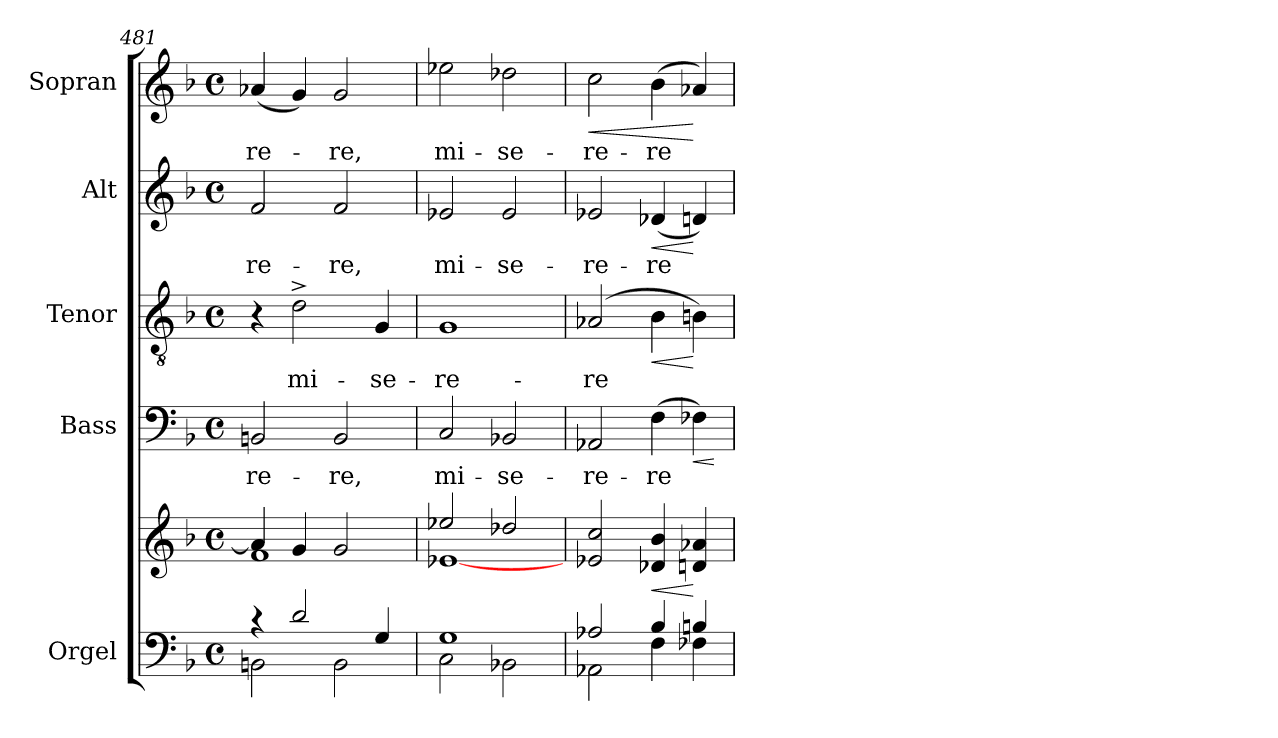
**kern	**kern	**dynam	**kern	**text	**dynam	**kern	**text	**dynam	**kern	**text	**dynam	**kern	**text	**dynam
*part5	*part5	*part5	*part4	*part4	*part4	*part3	*part3	*part3	*part2	*part2	*part2	*part1	*part1	*part1
*staff6	*staff5	*staff5/6	*staff4	*staff4	*staff4	*staff3	*staff3	*staff3	*staff2	*staff2	*staff2	*staff1	*staff1	*staff1
*I"Orgel	*	*	*I"Bass	*	*	*I"Tenor	*	*	*I"Alt	*	*	*I"Sopran	*	*
*I'Org.	*	*	*I'B.	*	*	*I'T.	*	*	*I'A.	*	*	*I'S.	*	*
*clefF4	*clefG2	*	*clefF4	*	*	*clefGv2	*	*	*clefG2	*	*	*clefG2	*	*
*k[b-]	*k[b-]	*	*k[b-]	*	*	*k[b-]	*	*	*k[b-]	*	*	*k[b-]	*	*
*F:	*F:	*	*F:	*	*	*F:	*	*	*F:	*	*	*F:	*	*
*M4/4	*M4/4	*	*M4/4	*	*	*M4/4	*	*	*M4/4	*	*	*M4/4	*	*
*met(c)	*met(c)	*	*met(c)	*	*	*met(c)	*	*	*met(c)	*	*	*met(c)	*	*
=481	=481	=481	=481	=481	=481	=481	=481	=481	=481	=481	=481	=481	=481	=481
*^	*^	*	*	*	*	*	*	*	*	*	*	*	*	*
!	!	!	!	!	!	!LO:LY:b	!	!	!	!	!	!LO:LY:b	!	!	!LO:LY:b	!
4rc	2BBn\	4a-/]	1f	.	2BBn/	-re-	.	4r	.	.	2f/	-re-	.	(<4a-X/	-re-	.
!	!	!	!	!	!	!	!	!	!LO:LY:b	!	!	!	!	!	!	!
2d/	.	4g/	.	.	.	.	.	2d^>\	mi-	.	.	.	.	4g/)	.	.
!	!	!	!	!	!	!LO:LY:b	!	!	!	!	!	!LO:LY:b	!	!	!LO:LY:b	!
.	2BB\	2g/	.	.	2BB/	-re,	.	.	.	.	2f/	-re,	.	2g/	-re,	.
!	!	!	!	!	!	!	!	!	!LO:LY:b	!	!	!	!	!	!	!
4G/	.	.	.	.	.	.	.	4G/	-se-	.	.	.	.	.	.	.
!!LO:PB:g=z
=482	=482	=482	=482	=482	=482	=482	=482	=482	=482	=482	=482	=482	=482	=482	=482	=482
!	!	!	!	!	!	!LO:LY:b	!	!	!LO:LY:b	!	!	!LO:LY:b	!	!	!LO:LY:b	!
1G	2C\	2ee-X/	[<1e-X	.	2C/	mi-	.	1G	-re-	.	2e-X/	mi-	.	2ee-X\	mi-	.
!	!	!	!	!	!	!LO:LY:b	!	!	!	!	!	!LO:LY:b	!	!	!LO:LY:b	!
.	2BB-X\	2dd-X/	.	.	2BB-X/	-se-	.	.	.	.	2e-/	-se-	.	2dd-X\	-se-	.
*	*	*v	*v	*	*	*	*	*	*	*	*	*	*	*	*	*
=483	=483	=483	=483	=483	=483	=483	=483	=483	=483	=483	=483	=483	=483	=483	=483
!	!	!	!	!	!LO:LY:b	!	!	!LO:LY:b	!	!	!LO:LY:b	!	!	!LO:LY:b	!LO:HP:b
2A-X/	2AA-X\	2e-X/ 2cc/	.	2AA-X/	-re-	.	(2A-X/	-re	.	2e-X/	-re-	.	2cc\	-re-	<
!	!	!	!LO:HP:b	!	!LO:LY:b	!	!	!	!LO:HP:b	!	!LO:LY:b	!LO:HP:b	!	!LO:LY:b	!
4B-/	4F\	4d-X/ 4b-/	<	(>4F\	-re	.	4B-\	.	<	(<4d-X/	-re	<	(>4b-\	-re	.
!	!	!	!	!	!	!LO:HP:b	!	!	!	!	!	!	!	!	!
4Bn/	4F-X\	4dn/ 4a-X/	[	4F-X\)	.	<	4Bn\)	.	[	4dn/)	.	[	4a-X/)	.	[
*v	*v	*	*	*	*	*	*	*	*	*	*	*	*	*	*
.	.	.	.	.	[	.	.	.	.	.	.	.	.	.
=	=	=	=	=	=	=	=	=	=	=	=	=	=	=
*-	*-	*-	*-	*-	*-	*-	*-	*-	*-	*-	*-	*-	*-	*-
